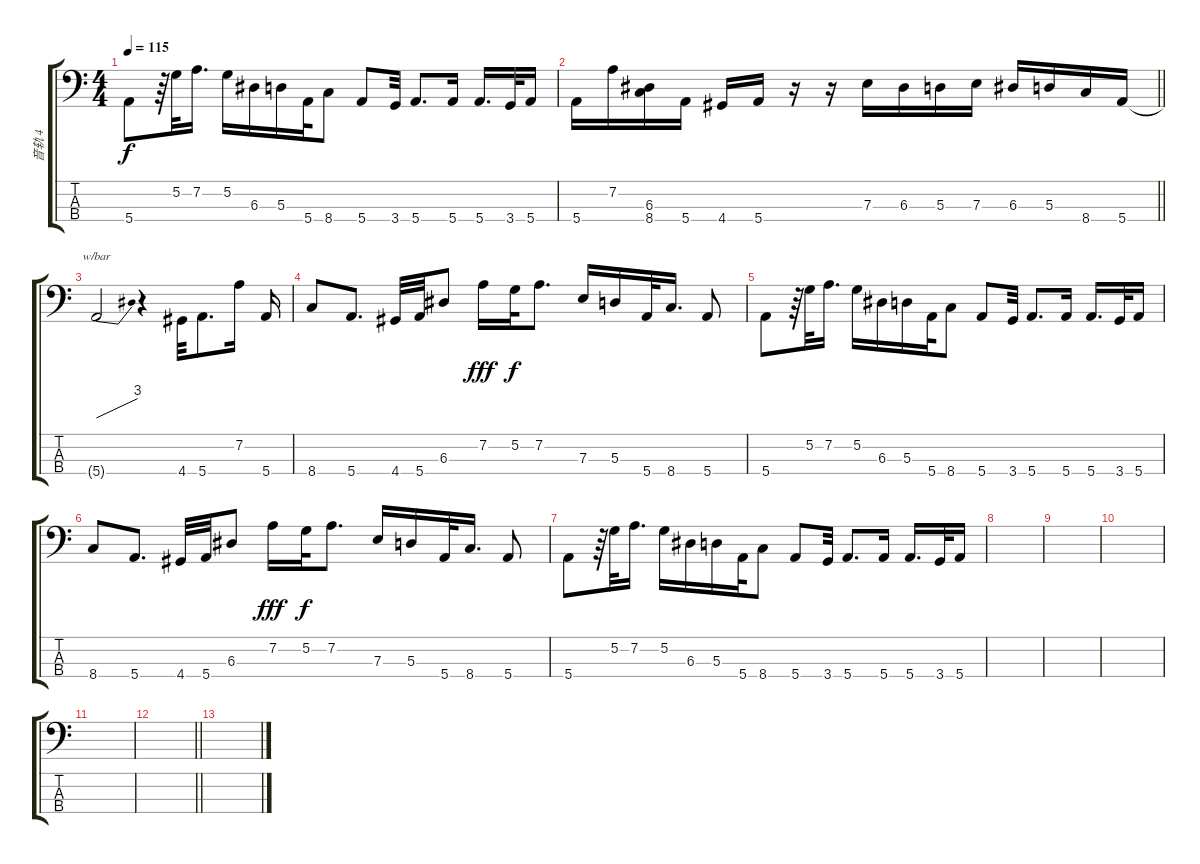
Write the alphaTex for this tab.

\track ("音轨 4" "音轨 4") {instrument slapbass1}
\staff {score tabs}
\tuning (G2 D2 A1 E1) {hide}
\ts (4 4)
\tempo 115
\clef f4
\ks c
5.4.8{dy f} r.64 5.2.32 7.2.16{d} 5.2.16 6.3.16 5.3.16 5.4.32 8.4.8 5.4.8 3.4.32 5.4.8{d} 5.4.16 5.4.16{d} 3.4.32 5.4.16 |
\barLineRight lightlight
5.4.16 7.2.16 (6.3 8.4).16 5.4.16 4.4.16 5.4.16 r.16 r.16 7.3.16 6.3.16 5.3.16 7.3.16 6.3.16 5.3.16 8.4.16 5.4.16 |
\section ("" "")
5.4{t}.2{tbe (dive default 0 0 60 12)} r.4 4.4.32 5.4.8{d} 7.2.16 5.4.16 |
8.4.8 5.4.8{d} 4.4.32 5.4.32 6.3.8 7.2.16{dy fff} 5.2.32{dy f} 7.2.8{d} 7.3.16 5.3.16 5.4.32 8.4.16{d} 5.4.8 |
5.4.8 r.64 5.2.32 7.2.16{d} 5.2.16 6.3.16 5.3.16 5.4.32 8.4.8 5.4.8 3.4.32 5.4.8{d} 5.4.16 5.4.16{d} 3.4.32 5.4.16 |
8.4.8 5.4.8{d} 4.4.32 5.4.32 6.3.8 7.2.16{dy fff} 5.2.32{dy f} 7.2.8{d} 7.3.16 5.3.16 5.4.32 8.4.16{d} 5.4.8 |
5.4.8 r.64 5.2.32 7.2.16{d} 5.2.16 6.3.16 5.3.16 5.4.32 8.4.8 5.4.8{txt ""} 3.4.32 5.4.8{d} 5.4.16 5.4.16{d} 3.4.32 5.4.16 |
|
|
|
|
\barLineRight lightlight
|
\section ("" "")
